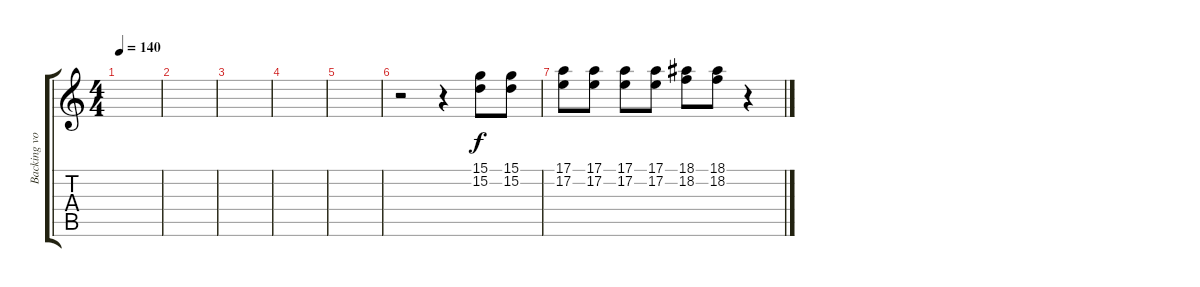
\track ("Backing vocals (children)" "Backing vo") {instrument lead3calliope}
\staff {score tabs}
\tuning (E4 B3 G3 D3 A2 E2) {hide}
\ts (4 4)
\tempo 140
\clef g2
\ks c
|
|
|
|
|
r.2 r.4 (15.1 15.2).8 (15.1 15.2).8 |
(17.1 17.2).8 (17.1 17.2).8 (17.1 17.2).8 (17.1 17.2).8 (18.1 18.2).8 (18.1 18.2).8 r.4
